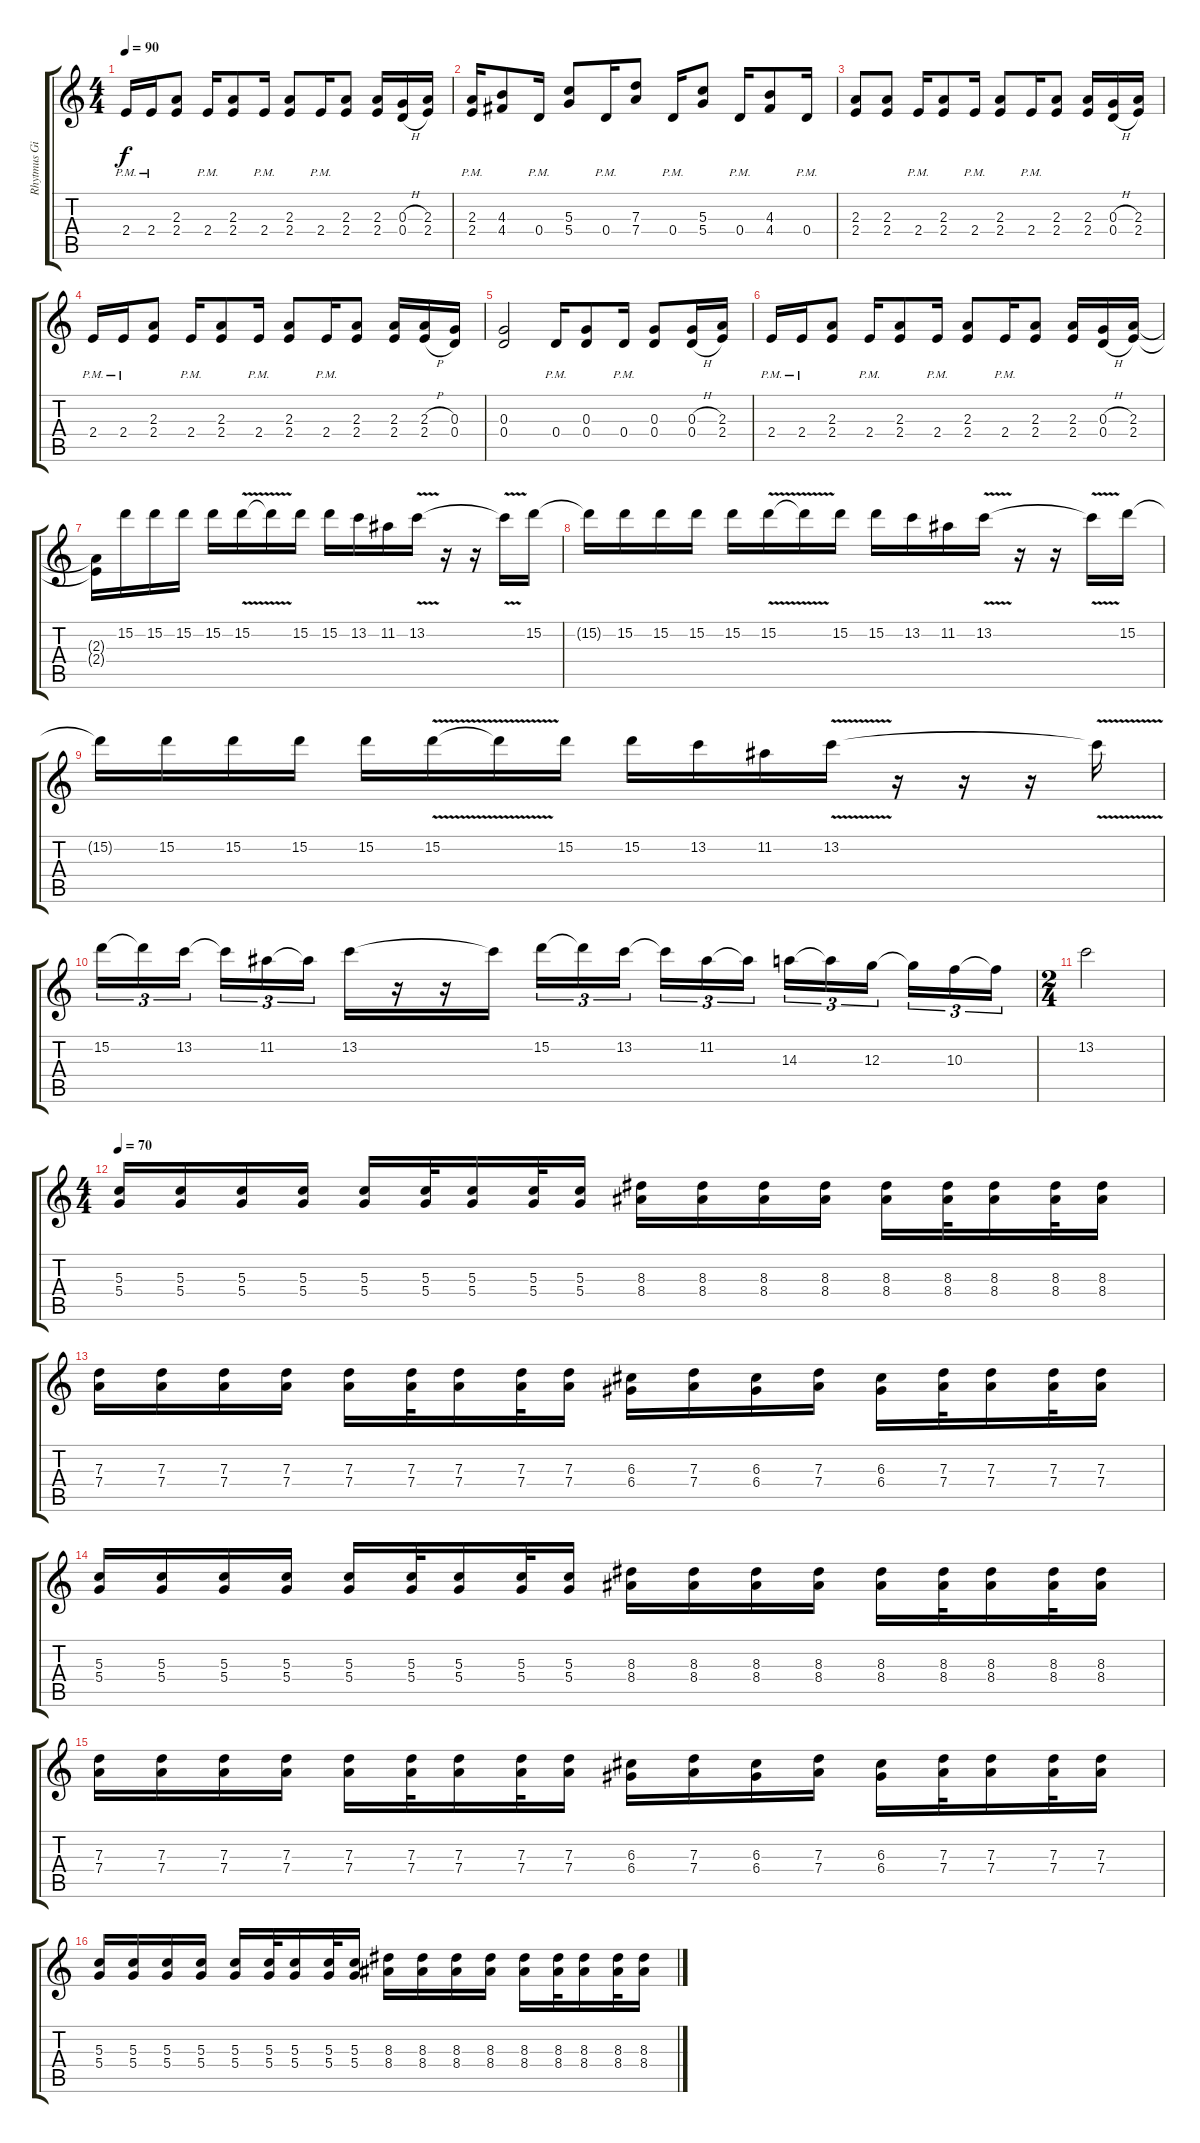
\track ("Rhytmus Gitarre" "Rhytmus Gi") {instrument distortionguitar}
\staff {score tabs}
\tuning (E4 B3 G3 D3 A2 E2) {hide}
\ts (4 4)
\tempo 90
\clef g2
\ks c
2.4{pm}.16{dy f} 2.4{pm}.16 (2.3 2.4).8 2.4{pm}.16 (2.3 2.4).8 2.4{pm}.16 (2.3 2.4).8 2.4{pm}.16 (2.3 2.4).8 (2.3 2.4).16 (0.3{h} 0.4{h}).16 (2.3 2.4).16 |
(2.3{pm} 2.4{pm}).16 (4.3 4.4).8 0.4{pm}.16 (5.3 5.4).8 0.4{pm}.16 (7.3 7.4).8 0.4{pm}.16 (5.3 5.4).8 0.4{pm}.16 (4.3 4.4).8 0.4{pm}.16 |
(2.3 2.4).8 (2.3 2.4).8 2.4{pm}.16 (2.3 2.4).8 2.4{pm}.16 (2.3 2.4).8 2.4{pm}.16 (2.3 2.4).8 (2.3 2.4).16 (0.3{h} 0.4{h}).16 (2.3 2.4).16 |
2.4{pm}.16 2.4{pm}.16 (2.3 2.4).8 2.4{pm}.16 (2.3 2.4).8 2.4{pm}.16 (2.3 2.4).8 2.4{pm}.16 (2.3 2.4).8 (2.3 2.4).16 (2.3{h} 2.4{h}).16 (0.3 0.4).16 |
(0.3 0.4).2 0.4{pm}.16 (0.3 0.4).8 0.4{pm}.16 (0.3 0.4).8 (0.3{h} 0.4{h}).16 (2.3 2.4).16 |
2.4{pm}.16 2.4{pm}.16 (2.3 2.4).8 2.4{pm}.16 (2.3 2.4).8 2.4{pm}.16 (2.3 2.4).8 2.4{pm}.16 (2.3 2.4).8 (2.3 2.4).16 (0.3{h} 0.4{h}).16 (2.3 2.4).16 |
(2.3{t} 2.4{t}).16 15.2.16 15.2.16 15.2.16 15.2.16 15.2{v}.16 15.2{t}.16 15.2.16 15.2.16 13.2.16 11.2.16 13.2{v}.16 r.16 r.16 13.2{t}.16 15.2.16 |
15.2{t}.16 15.2.16 15.2.16 15.2.16 15.2.16 15.2{v}.16 15.2{t}.16 15.2.16 15.2.16 13.2.16 11.2.16 13.2{v}.16 r.16 r.16 13.2{t}.16 15.2.16 |
15.2{t}.16 15.2.16 15.2.16 15.2.16 15.2.16 15.2{v}.16 15.2{t}.16 15.2.16 15.2.16 13.2.16 11.2.16 13.2{v}.16 r.16 r.16 r.16 13.2{t}.16 |
15.2.16{tu (3 2)} 15.2{t}.16{tu (3 2)} 13.2.16{tu (3 2)} 13.2{t}.16{tu (3 2)} 11.2.16{tu (3 2)} 11.2{t}.16{tu (3 2)} 13.2.16 r.16 r.16 13.2{t}.16 15.2.16{tu (3 2)} 15.2{t}.16{tu (3 2)} 13.2.16{tu (3 2)} 13.2{t}.16{tu (3 2)} 11.2.16{tu (3 2)} 11.2{t}.16{tu (3 2)} 14.3.16{tu (3 2)} 14.3{t}.16{tu (3 2)} 12.3.16{tu (3 2)} 12.3{t}.16{tu (3 2)} 10.3.16{tu (3 2)} 10.3{t}.16{tu (3 2)} |
\ts (2 4)
13.2.2 |
\ts (4 4)
\tempo 70
(5.3 5.4).16 (5.3 5.4).16 (5.3 5.4).16 (5.3 5.4).16 (5.3 5.4).16 (5.3 5.4).32 (5.3 5.4).16 (5.3 5.4).32 (5.3 5.4).16 (8.3 8.4).16 (8.3 8.4).16 (8.3 8.4).16 (8.3 8.4).16 (8.3 8.4).16 (8.3 8.4).32 (8.3 8.4).16 (8.3 8.4).32 (8.3 8.4).16 |
(7.3 7.4).16 (7.3 7.4).16 (7.3 7.4).16 (7.3 7.4).16 (7.3 7.4).16 (7.3 7.4).32 (7.3 7.4).16 (7.3 7.4).32 (7.3 7.4).16 (6.3 6.4).16 (7.3 7.4).16 (6.3 6.4).16 (7.3 7.4).16 (6.3 6.4).16 (7.3 7.4).32 (7.3 7.4).16 (7.3 7.4).32 (7.3 7.4).16 |
(5.3 5.4).16 (5.3 5.4).16 (5.3 5.4).16 (5.3 5.4).16 (5.3 5.4).16 (5.3 5.4).32 (5.3 5.4).16 (5.3 5.4).32 (5.3 5.4).16 (8.3 8.4).16 (8.3 8.4).16 (8.3 8.4).16 (8.3 8.4).16 (8.3 8.4).16 (8.3 8.4).32 (8.3 8.4).16 (8.3 8.4).32 (8.3 8.4).16 |
(7.3 7.4).16 (7.3 7.4).16 (7.3 7.4).16 (7.3 7.4).16 (7.3 7.4).16 (7.3 7.4).32 (7.3 7.4).16 (7.3 7.4).32 (7.3 7.4).16 (6.3 6.4).16 (7.3 7.4).16 (6.3 6.4).16 (7.3 7.4).16 (6.3 6.4).16 (7.3 7.4).32 (7.3 7.4).16 (7.3 7.4).32 (7.3 7.4).16 |
(5.3 5.4).16 (5.3 5.4).16 (5.3 5.4).16 (5.3 5.4).16 (5.3 5.4).16 (5.3 5.4).32 (5.3 5.4).16 (5.3 5.4).32 (5.3 5.4).16 (8.3 8.4).16 (8.3 8.4).16 (8.3 8.4).16 (8.3 8.4).16 (8.3 8.4).16 (8.3 8.4).32 (8.3 8.4).16 (8.3 8.4).32 (8.3 8.4).16
